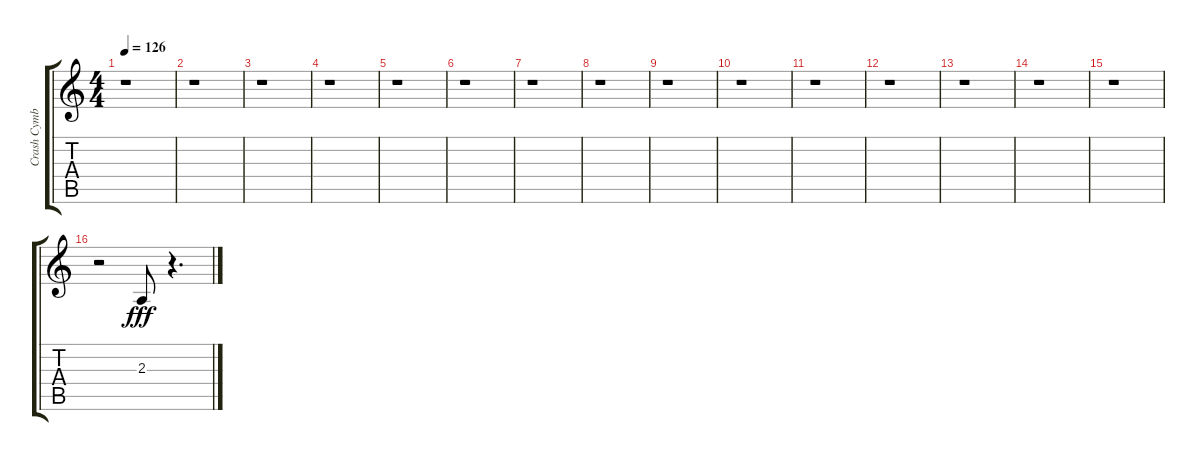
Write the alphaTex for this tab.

\track ("Crash Cymbal" "Crash Cymb") {instrument acousticgrandpiano}
\staff {score tabs}
\tuning (E4 B3 G3 D3 A2 E2) {hide}
\ts (4 4)
\tempo 126
\clef g2
\ks c
r.1{dy fff} |
r.1 |
r.1 |
r.1 |
r.1 |
r.1 |
r.1 |
r.1 |
r.1 |
r.1 |
r.1 |
r.1 |
r.1 |
r.1 |
r.1 |
r.2 2.3.8 r.4{d}
